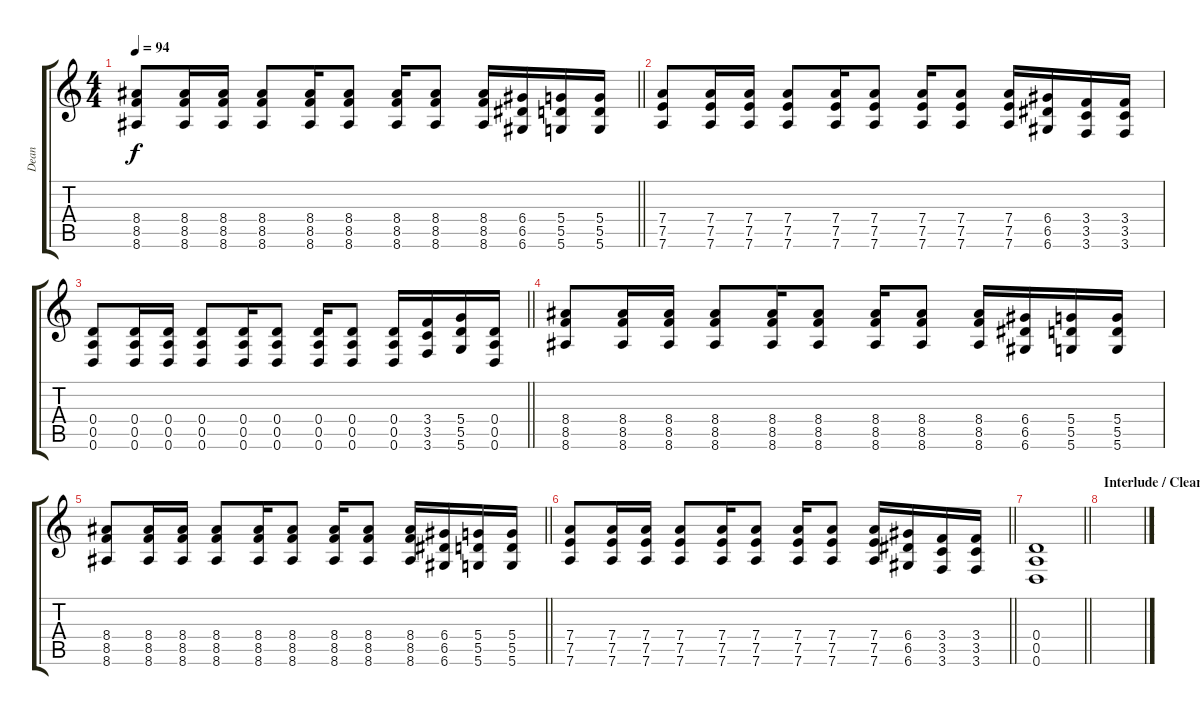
\track ("Dean" "Dean") {instrument distortionguitar}
\staff {score tabs}
\tuning (E4 B3 G3 D3 A2 D2) {hide}
\ts (4 4)
\tempo 94
\clef g2
\barLineRight lightlight
\ks c
(8.4 8.5 8.6).8{dy f} (8.4 8.5 8.6).16 (8.4 8.5 8.6).16 (8.4 8.5 8.6).8 (8.4 8.5 8.6).16 (8.4 8.5 8.6).8 (8.4 8.5 8.6).16 (8.4 8.5 8.6).8 (8.4 8.5 8.6).16 (6.4 6.5 6.6).16 (5.4 5.5 5.6).16 (5.4 5.5 5.6).16 |
(7.4 7.5 7.6).8 (7.4 7.5 7.6).16 (7.4 7.5 7.6).16 (7.4 7.5 7.6).8 (7.4 7.5 7.6).16 (7.4 7.5 7.6).8 (7.4 7.5 7.6).16 (7.4 7.5 7.6).8 (7.4 7.5 7.6).16 (6.4 6.5 6.6).16 (3.4 3.5 3.6).16 (3.4 3.5 3.6).16 |
\barLineRight lightlight
(0.4 0.5 0.6).8 (0.4 0.5 0.6).16 (0.4 0.5 0.6).16 (0.4 0.5 0.6).8 (0.4 0.5 0.6).16 (0.4 0.5 0.6).8 (0.4 0.5 0.6).16 (0.4 0.5 0.6).8 (0.4 0.5 0.6).16 (3.4 3.5 3.6).16 (5.4 5.5 5.6).16 (0.4 0.5 0.6).16 |
(8.4 8.5 8.6).8 (8.4 8.5 8.6).16 (8.4 8.5 8.6).16 (8.4 8.5 8.6).8 (8.4 8.5 8.6).16 (8.4 8.5 8.6).8 (8.4 8.5 8.6).16 (8.4 8.5 8.6).8 (8.4 8.5 8.6).16 (6.4 6.5 6.6).16 (5.4 5.5 5.6).16 (5.4 5.5 5.6).16 |
\barLineRight lightlight
(8.4 8.5 8.6).8 (8.4 8.5 8.6).16 (8.4 8.5 8.6).16 (8.4 8.5 8.6).8 (8.4 8.5 8.6).16 (8.4 8.5 8.6).8 (8.4 8.5 8.6).16 (8.4 8.5 8.6).8 (8.4 8.5 8.6).16 (6.4 6.5 6.6).16 (5.4 5.5 5.6).16 (5.4 5.5 5.6).16 |
\barLineRight lightlight
(7.4 7.5 7.6).8 (7.4 7.5 7.6).16 (7.4 7.5 7.6).16 (7.4 7.5 7.6).8 (7.4 7.5 7.6).16 (7.4 7.5 7.6).8 (7.4 7.5 7.6).16 (7.4 7.5 7.6).8 (7.4 7.5 7.6).16 (6.4 6.5 6.6).16 (3.4 3.5 3.6).16 (3.4 3.5 3.6).16 |
\barLineRight lightlight
(0.4 0.5 0.6).1 |
\section ("" "Interlude / Clean guitar")
